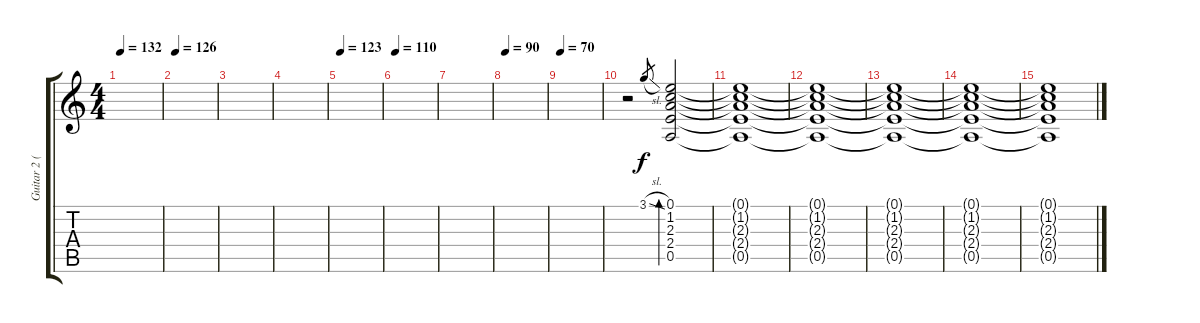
\track ("Guitar 2 (Lead) (Part 2)" "Guitar 2 (") {instrument overdrivenguitar}
\staff {score tabs}
\tuning (E4 B3 G3 D3 A2 E2) {hide}
\ts (4 4)
\tempo 132
\clef g2
\ks c
|
\tempo 126
|
|
|
\tempo 123
|
\tempo 110
|
|
\tempo 90
|
\tempo 70
|
r.2{volume 16} 3.1{sl}.8{gr} (0.1 1.2 2.3 2.4 0.5).2{bd 240 volume 4} |
(0.1{t} 1.2{t} 2.3{t} 2.4{t} 0.5{t}).1 |
(0.1{t} 1.2{t} 2.3{t} 2.4{t} 0.5{t}).1 |
(0.1{t} 1.2{t} 2.3{t} 2.4{t} 0.5{t}).1 |
(0.1{t} 1.2{t} 2.3{t} 2.4{t} 0.5{t}).1 |
(0.1{t} 1.2{t} 2.3{t} 2.4{t} 0.5{t}).1
